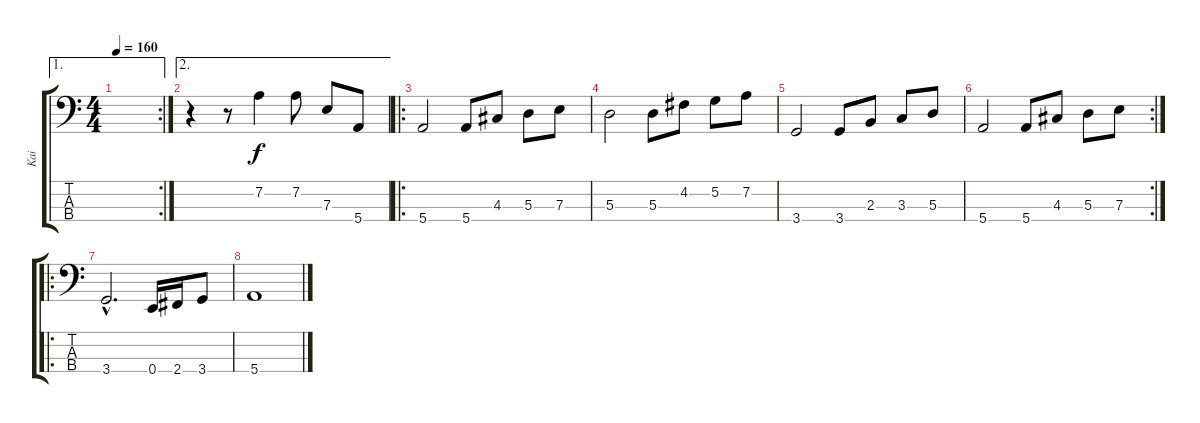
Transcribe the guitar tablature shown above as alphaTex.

\track ("Kai" "Kai") {instrument electricbassfinger}
\staff {score tabs}
\tuning (G2 D2 A1 E1) {hide}
\ae 1
\rc 2
\ts (4 4)
\tempo 160
\clef f4
\ks c
|
\ae 2
r.4 r.8 7.2.4 7.2.8 7.3.8 5.4.8 |
\ro
5.4.2 5.4.8 4.3.8 5.3.8 7.3.8 |
5.3.2 5.3.8 4.2.8 5.2.8 7.2.8 |
3.4.2 3.4.8 2.3.8 3.3.8 5.3.8 |
\rc 2
5.4.2 5.4.8 4.3.8 5.3.8 7.3.8 |
\ro
3.4{hac}.2{d} 0.4.16 2.4.16 3.4.8 |
5.4.1
